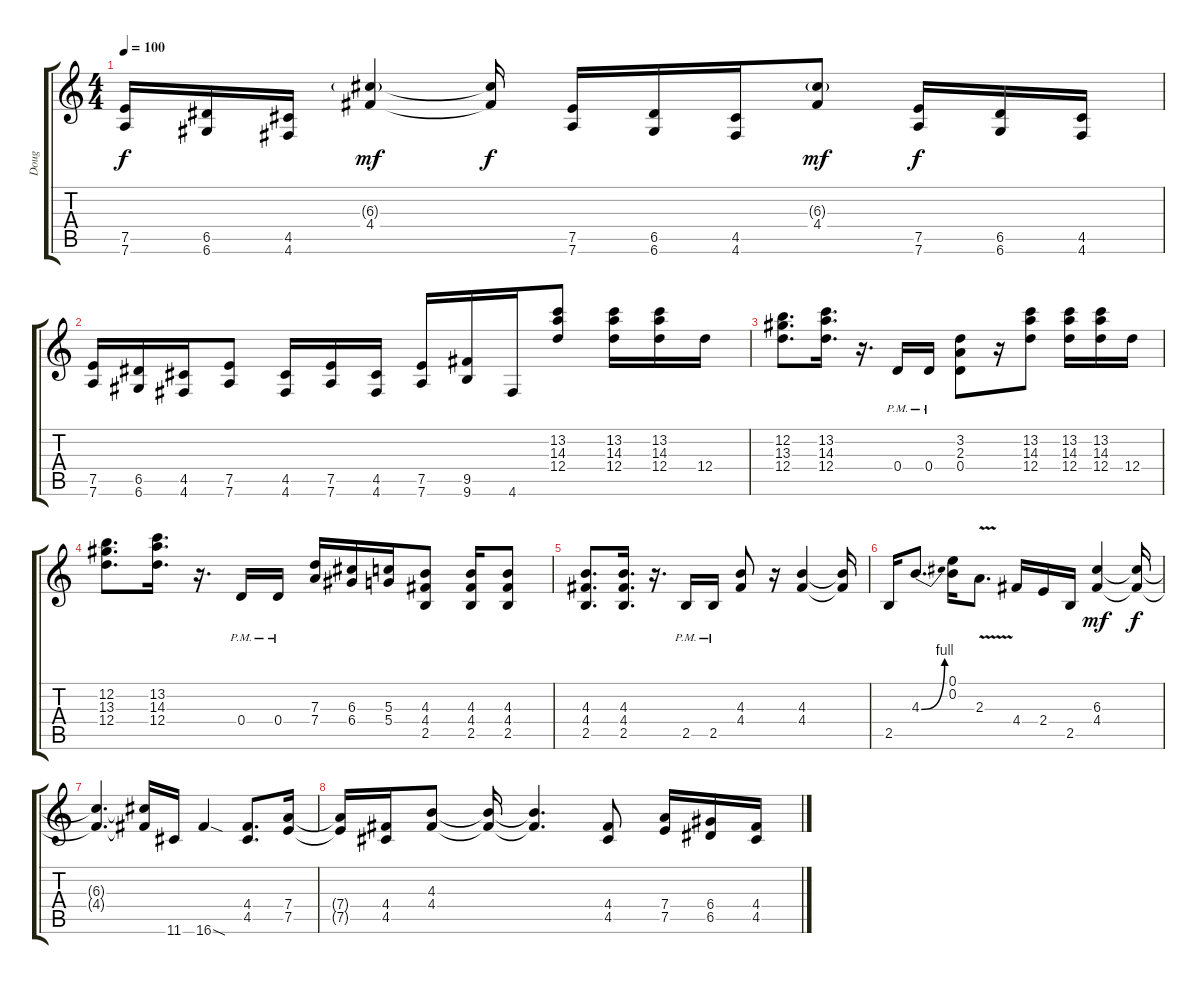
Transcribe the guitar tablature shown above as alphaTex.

\track ("Doug" "Doug") {instrument overdrivenguitar}
\staff {score tabs}
\tuning (E4 B3 G3 D3 A2 D2) {hide}
\ts (4 4)
\tempo 100
\clef g2
\ks c
(7.5 7.6).16{dy f} (6.5 6.6).16 (4.5 4.6).16 (6.3{g} 4.4).4{dy mf} (6.3{t} 4.4{t}).16{dy f} (7.5 7.6).16 (6.5 6.6).16 (4.5 4.6).16 (6.3{g} 4.4).8{dy mf} (7.5 7.6).16{dy f} (6.5 6.6).16 (4.5 4.6).16 |
(7.5 7.6).16 (6.5 6.6).16 (4.5 4.6).16 (7.5 7.6).8 (4.5 4.6).16 (7.5 7.6).16 (4.5 4.6).16 (7.5 7.6).16 (9.5 9.6).16 4.6.16 (13.2 14.3 12.4).8 (13.2 14.3 12.4).16 (13.2 14.3 12.4).16 12.4.16 |
(12.2 13.3 12.4).8{d} (13.2 14.3 12.4).16{d} r.16{d} 0.4{pm}.16 0.4{pm}.16 (3.2 2.3 0.4).8 r.16 (13.2 14.3 12.4).8 (13.2 14.3 12.4).16 (13.2 14.3 12.4).16 12.4.16 |
(12.2 13.3 12.4).8{d} (13.2 14.3 12.4).16{d} r.16{d} 0.4{pm}.16 0.4{pm}.16 (7.3 7.4).16 (6.3 6.4).16 (5.3 5.4).16 (4.3 4.4 2.5).8 (4.3 4.4 2.5).16 (4.3 4.4 2.5).8 |
(4.3 4.4 2.5).8{d} (4.3 4.4 2.5).16{d} r.16{d} 2.5{pm}.16 2.5{pm}.16 (4.3 4.4).8 r.16 (4.3 4.4).4 (4.3{t} 4.4{t}).16 |
2.5.16 4.3{be (bend 0 0 60 4)}.8{d} (0.1 0.2).16 2.3{v}.8{d} 4.4.16 2.4.16 2.5.16 (6.3 4.4).4{dy mf} (6.3{t} 4.4{t}).16{dy f} |
(6.3{t} 4.4{t}).4{d} (6.3{t} 4.4{t}).16 11.6.16 16.6{sod}.4 (4.4 4.5).8{d} (7.4 7.5).16 |
(7.4{t} 7.5{t}).16 (4.4 4.5).16 (4.3 4.4).8 (4.3{t} 4.4{t}).16 (4.3{t} 4.4{t}).4{d} (4.4 4.5).8 (7.4 7.5).16 (6.4 6.5).16 (4.4 4.5).16
